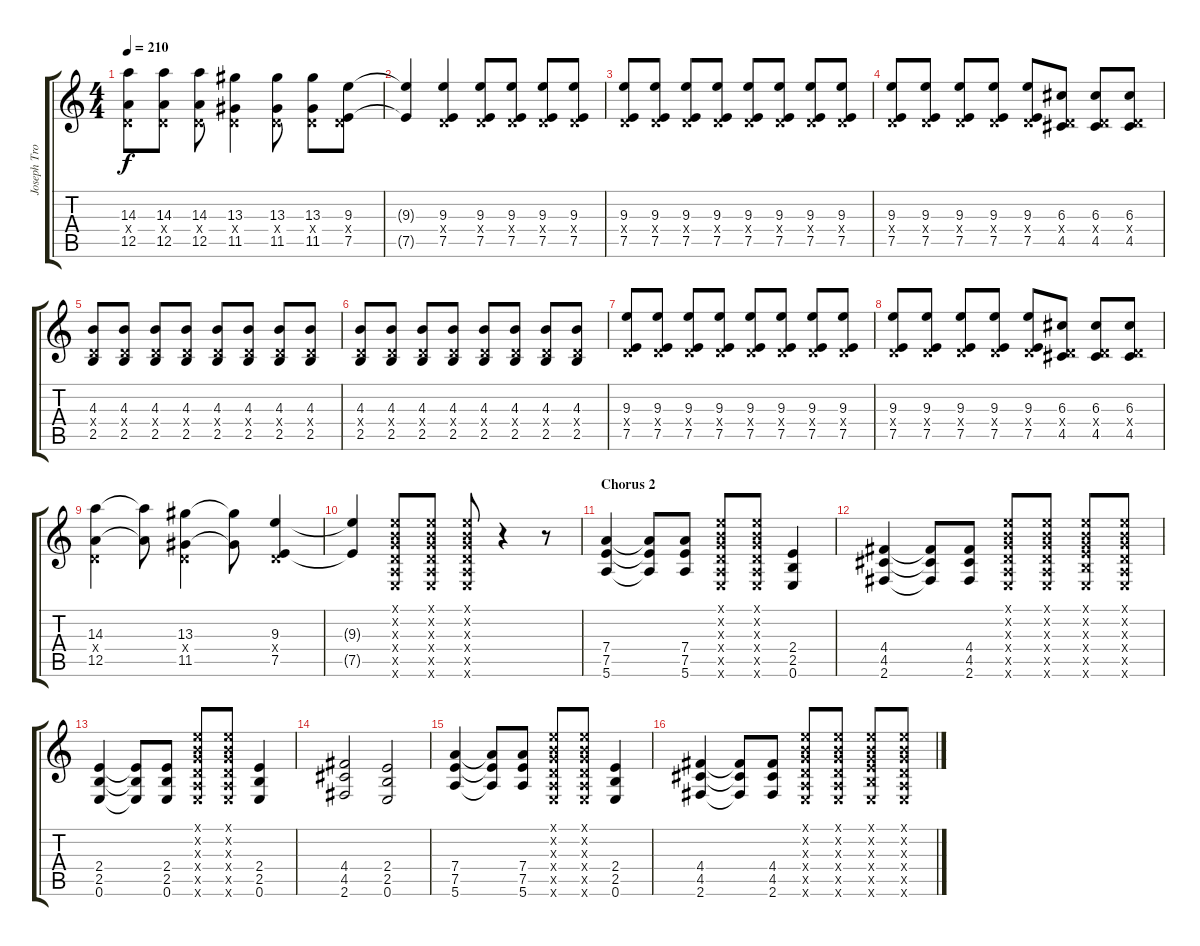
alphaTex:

\track ("Joseph Trohman (Lead Guitar)" "Joseph Tro") {instrument distortionguitar}
\staff {score tabs}
\tuning (E4 B3 G3 D3 A2 E2) {hide}
\ts (4 4)
\tempo 210
\clef g2
\ks c
(14.3 0.4{x} 12.5).8{dy f} (14.3 0.4{x} 12.5).8 (14.3 0.4{x} 12.5).8 (13.3 0.4{x} 11.5).4 (13.3 0.4{x} 11.5).8 (13.3 0.4{x} 11.5).8 (9.3 0.4{x} 7.5).8 |
(9.3{t} 7.5{t}).4 (9.3 0.4{x} 7.5).4 (9.3 0.4{x} 7.5).8 (9.3 0.4{x} 7.5).8 (9.3 0.4{x} 7.5).8 (9.3 0.4{x} 7.5).8 |
(9.3 0.4{x} 7.5).8 (9.3 0.4{x} 7.5).8 (9.3 0.4{x} 7.5).8 (9.3 0.4{x} 7.5).8 (9.3 0.4{x} 7.5).8 (9.3 0.4{x} 7.5).8 (9.3 0.4{x} 7.5).8 (9.3 0.4{x} 7.5).8 |
(9.3 0.4{x} 7.5).8 (9.3 0.4{x} 7.5).8 (9.3 0.4{x} 7.5).8 (9.3 0.4{x} 7.5).8 (9.3 0.4{x} 7.5).8 (6.3 0.4{x} 4.5).8 (6.3 0.4{x} 4.5).8 (6.3 0.4{x} 4.5).8 |
(4.3 0.4{x} 2.5).8 (4.3 0.4{x} 2.5).8 (4.3 0.4{x} 2.5).8 (4.3 0.4{x} 2.5).8 (4.3 0.4{x} 2.5).8 (4.3 0.4{x} 2.5).8 (4.3 0.4{x} 2.5).8 (4.3 0.4{x} 2.5).8 |
(4.3 0.4{x} 2.5).8 (4.3 0.4{x} 2.5).8 (4.3 0.4{x} 2.5).8 (4.3 0.4{x} 2.5).8 (4.3 0.4{x} 2.5).8 (4.3 0.4{x} 2.5).8 (4.3 0.4{x} 2.5).8 (4.3 0.4{x} 2.5).8 |
(9.3 0.4{x} 7.5).8 (9.3 0.4{x} 7.5).8 (9.3 0.4{x} 7.5).8 (9.3 0.4{x} 7.5).8 (9.3 0.4{x} 7.5).8 (9.3 0.4{x} 7.5).8 (9.3 0.4{x} 7.5).8 (9.3 0.4{x} 7.5).8 |
(9.3 0.4{x} 7.5).8 (9.3 0.4{x} 7.5).8 (9.3 0.4{x} 7.5).8 (9.3 0.4{x} 7.5).8 (9.3 0.4{x} 7.5).8 (6.3 0.4{x} 4.5).8 (6.3 0.4{x} 4.5).8 (6.3 0.4{x} 4.5).8 |
(14.3 0.4{x} 12.5).4 (14.3{t} 12.5{t}).8 (13.3 0.4{x} 11.5).4 (13.3{t} 11.5{t}).8 (9.3 0.4{x} 7.5).4 |
(9.3{t} 7.5{t}).4 (0.1{x} 0.2{x} 0.3{x} 0.4{x} 0.5{x} 0.6{x}).8 (0.1{x} 0.2{x} 0.3{x} 0.4{x} 0.5{x} 0.6{x}).8 (0.1{x} 0.2{x} 0.3{x} 0.4{x} 0.5{x} 0.6{x}).8 r.4 r.8 |
\section ("" "Chorus 2")
(7.4 7.5 5.6).4 (7.4{t} 7.5{t} 5.6{t}).8 (7.4 7.5 5.6).8 (0.1{x} 0.2{x} 0.3{x} 0.4{x} 0.5{x} 0.6{x}).8 (0.1{x} 0.2{x} 0.3{x} 0.4{x} 0.5{x} 0.6{x}).8 (2.4 2.5 0.6).4 |
(4.4 4.5 2.6).4 (4.4{t} 4.5{t} 2.6{t}).8 (4.4 4.5 2.6).8 (0.1{x} 0.2{x} 0.3{x} 0.4{x} 0.5{x} 0.6{x}).8 (0.1{x} 0.2{x} 0.3{x} 0.4{x} 0.5{x} 0.6{x}).8 (0.1{x} 0.2{x} 0.3{x} 2.4{x} 2.5{x} 0.6{x}).8 (0.1{x} 0.2{x} 0.3{x} 0.4{x} 0.5{x} 0.6{x}).8 |
(2.4 2.5 0.6).4 (2.4{t} 2.5{t} 0.6{t}).8 (2.4 2.5 0.6).8 (0.1{x} 0.2{x} 0.3{x} 0.4{x} 0.5{x} 0.6{x}).8 (0.1{x} 0.2{x} 0.3{x} 0.4{x} 0.5{x} 0.6{x}).8 (2.4 2.5 0.6).4 |
(4.4 4.5 2.6).2 (2.4 2.5 0.6).2 |
(7.4 7.5 5.6).4 (7.4{t} 7.5{t} 5.6{t}).8 (7.4 7.5 5.6).8 (0.1{x} 0.2{x} 0.3{x} 0.4{x} 0.5{x} 0.6{x}).8 (0.1{x} 0.2{x} 0.3{x} 0.4{x} 0.5{x} 0.6{x}).8 (2.4 2.5 0.6).4 |
(4.4 4.5 2.6).4 (4.4{t} 4.5{t} 2.6{t}).8 (4.4 4.5 2.6).8 (0.1{x} 0.2{x} 0.3{x} 0.4{x} 0.5{x} 0.6{x}).8 (0.1{x} 0.2{x} 0.3{x} 0.4{x} 0.5{x} 0.6{x}).8 (0.1{x} 0.2{x} 0.3{x} 2.4{x} 2.5{x} 0.6{x}).8 (0.1{x} 0.2{x} 0.3{x} 0.4{x} 0.5{x} 0.6{x}).8
